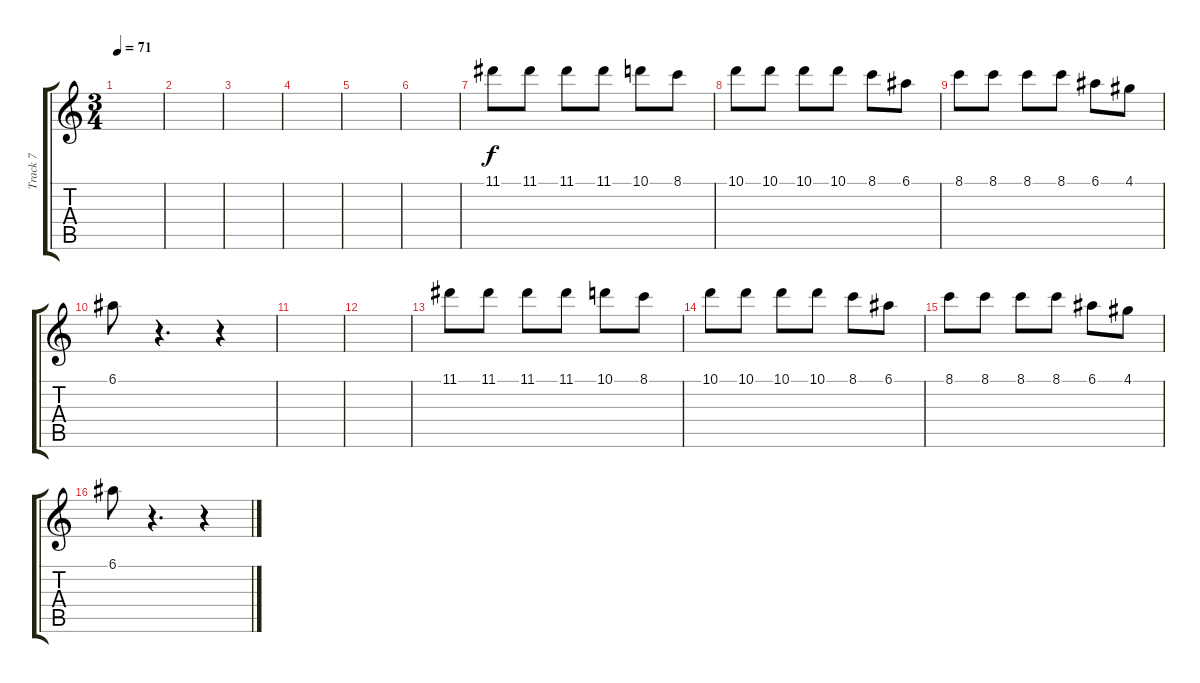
\track ("Track 7" "Track 7") {instrument distortionguitar}
\staff {score tabs}
\tuning (E4 B3 G3 D3 A2 E2) {hide}
\ts (3 4)
\tempo 71
\clef g2
\ks c
|
|
|
|
|
|
11.1.8 11.1.8 11.1.8 11.1.8 10.1.8 8.1.8 |
10.1.8 10.1.8 10.1.8 10.1.8 8.1.8 6.1.8 |
8.1.8 8.1.8 8.1.8 8.1.8 6.1.8 4.1.8 |
6.1.8 r.4{d} r.4 |
|
|
11.1.8 11.1.8 11.1.8 11.1.8 10.1.8 8.1.8 |
10.1.8 10.1.8 10.1.8 10.1.8 8.1.8 6.1.8 |
8.1.8 8.1.8 8.1.8 8.1.8 6.1.8 4.1.8 |
6.1.8 r.4{d} r.4
